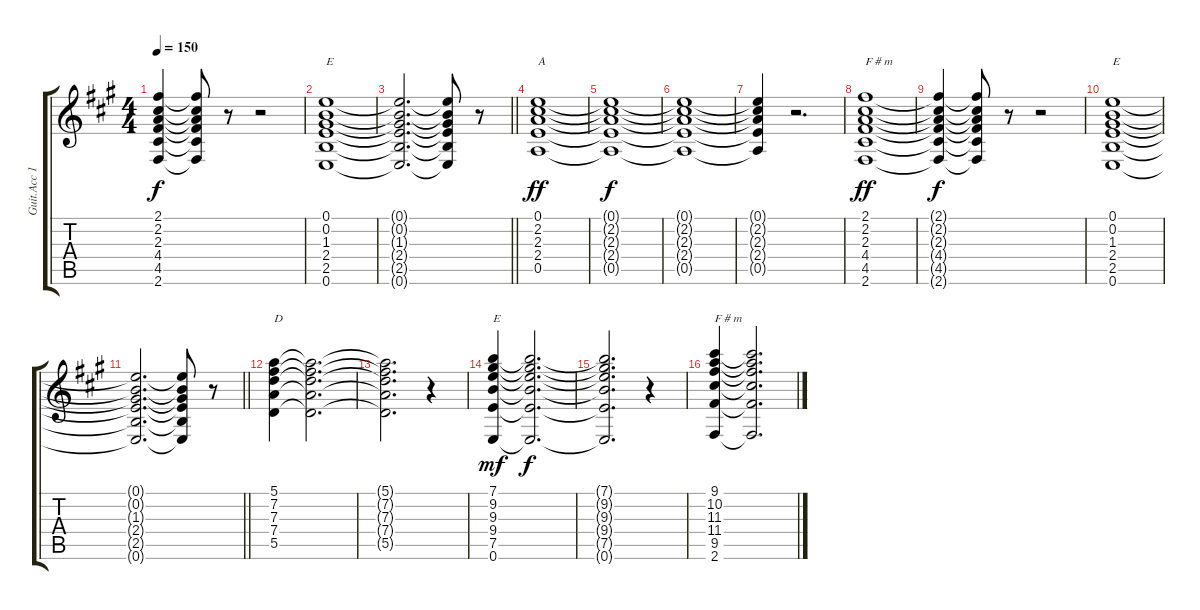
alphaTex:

\track ("Guit.Acc 1" "Guit.Acc 1") {instrument distortionguitar}
\staff {score tabs}
\tuning (E4 B3 G3 D3 A2 E2) {hide}
\ts (4 4)
\tempo 150
\clef g2
\ks a
(2.1{t} 2.2{t} 2.3{t} 4.4{t} 4.5{t} 2.6{t}).4{dy f} (2.1{t} 2.2{t} 2.3{t} 4.4{t} 4.5{t} 2.6{t}).8 r.8 r.2{volume 11} |
(0.1 0.2 1.3 2.4 2.5 0.6).1{txt "E" volume 0} |
\barLineRight lightlight
(0.1{t} 0.2{t} 1.3{t} 2.4{t} 2.5{t} 0.6{t}).2{d} (0.1{t} 0.2{t} 1.3{t} 2.4{t} 2.5{t} 0.6{t}).8 r.8 |
(0.1 2.2 2.3 2.4 0.5).1{txt "A" dy ff volume 11 instrument distortionguitar} |
(0.1{t} 2.2{t} 2.3{t} 2.4{t} 0.5{t}).1{dy f volume 0} |
(0.1{t} 2.2{t} 2.3{t} 2.4{t} 0.5{t}).1 |
(0.1{t} 2.2{t} 2.3{t} 2.4{t} 0.5{t}).4 r.2{d volume 11} |
(2.1 2.2 2.3 4.4 4.5 2.6).1{txt "F # m" dy ff volume 0} |
(2.1{t} 2.2{t} 2.3{t} 4.4{t} 4.5{t} 2.6{t}).4{dy f} (2.1{t} 2.2{t} 2.3{t} 4.4{t} 4.5{t} 2.6{t}).8 r.8 r.2{volume 11} |
(0.1 0.2 1.3 2.4 2.5 0.6).1{txt "E" volume 0} |
\barLineRight lightlight
(0.1{t} 0.2{t} 1.3{t} 2.4{t} 2.5{t} 0.6{t}).2{d} (0.1{t} 0.2{t} 1.3{t} 2.4{t} 2.5{t} 0.6{t}).8 r.8 |
(5.1 7.2 7.3 7.4 5.5).4{txt "D" volume 11 instrument distortionguitar} (5.1{t} 7.2{t} 7.3{t} 7.4{t} 5.5{t}).2{d volume 0} |
(5.1{t} 7.2{t} 7.3{t} 7.4{t} 5.5{t}).2{d} r.4 |
(7.1 9.2 9.3 9.4 7.5 0.6).4{txt "E" dy mf volume 11 instrument distortionguitar} (7.1{t} 9.2{t} 9.3{t} 9.4{t} 7.5{t} 0.6{t}).2{d dy f volume 0} |
(7.1{t} 9.2{t} 9.3{t} 9.4{t} 7.5{t} 0.6{t}).2{d} r.4 |
(9.1 10.2 11.3 11.4 9.5 2.6).4{txt "F # m" volume 11 instrument distortionguitar} (9.1{t} 10.2{t} 11.3{t} 11.4{t} 9.5{t} 2.6{t}).2{d volume 0}
